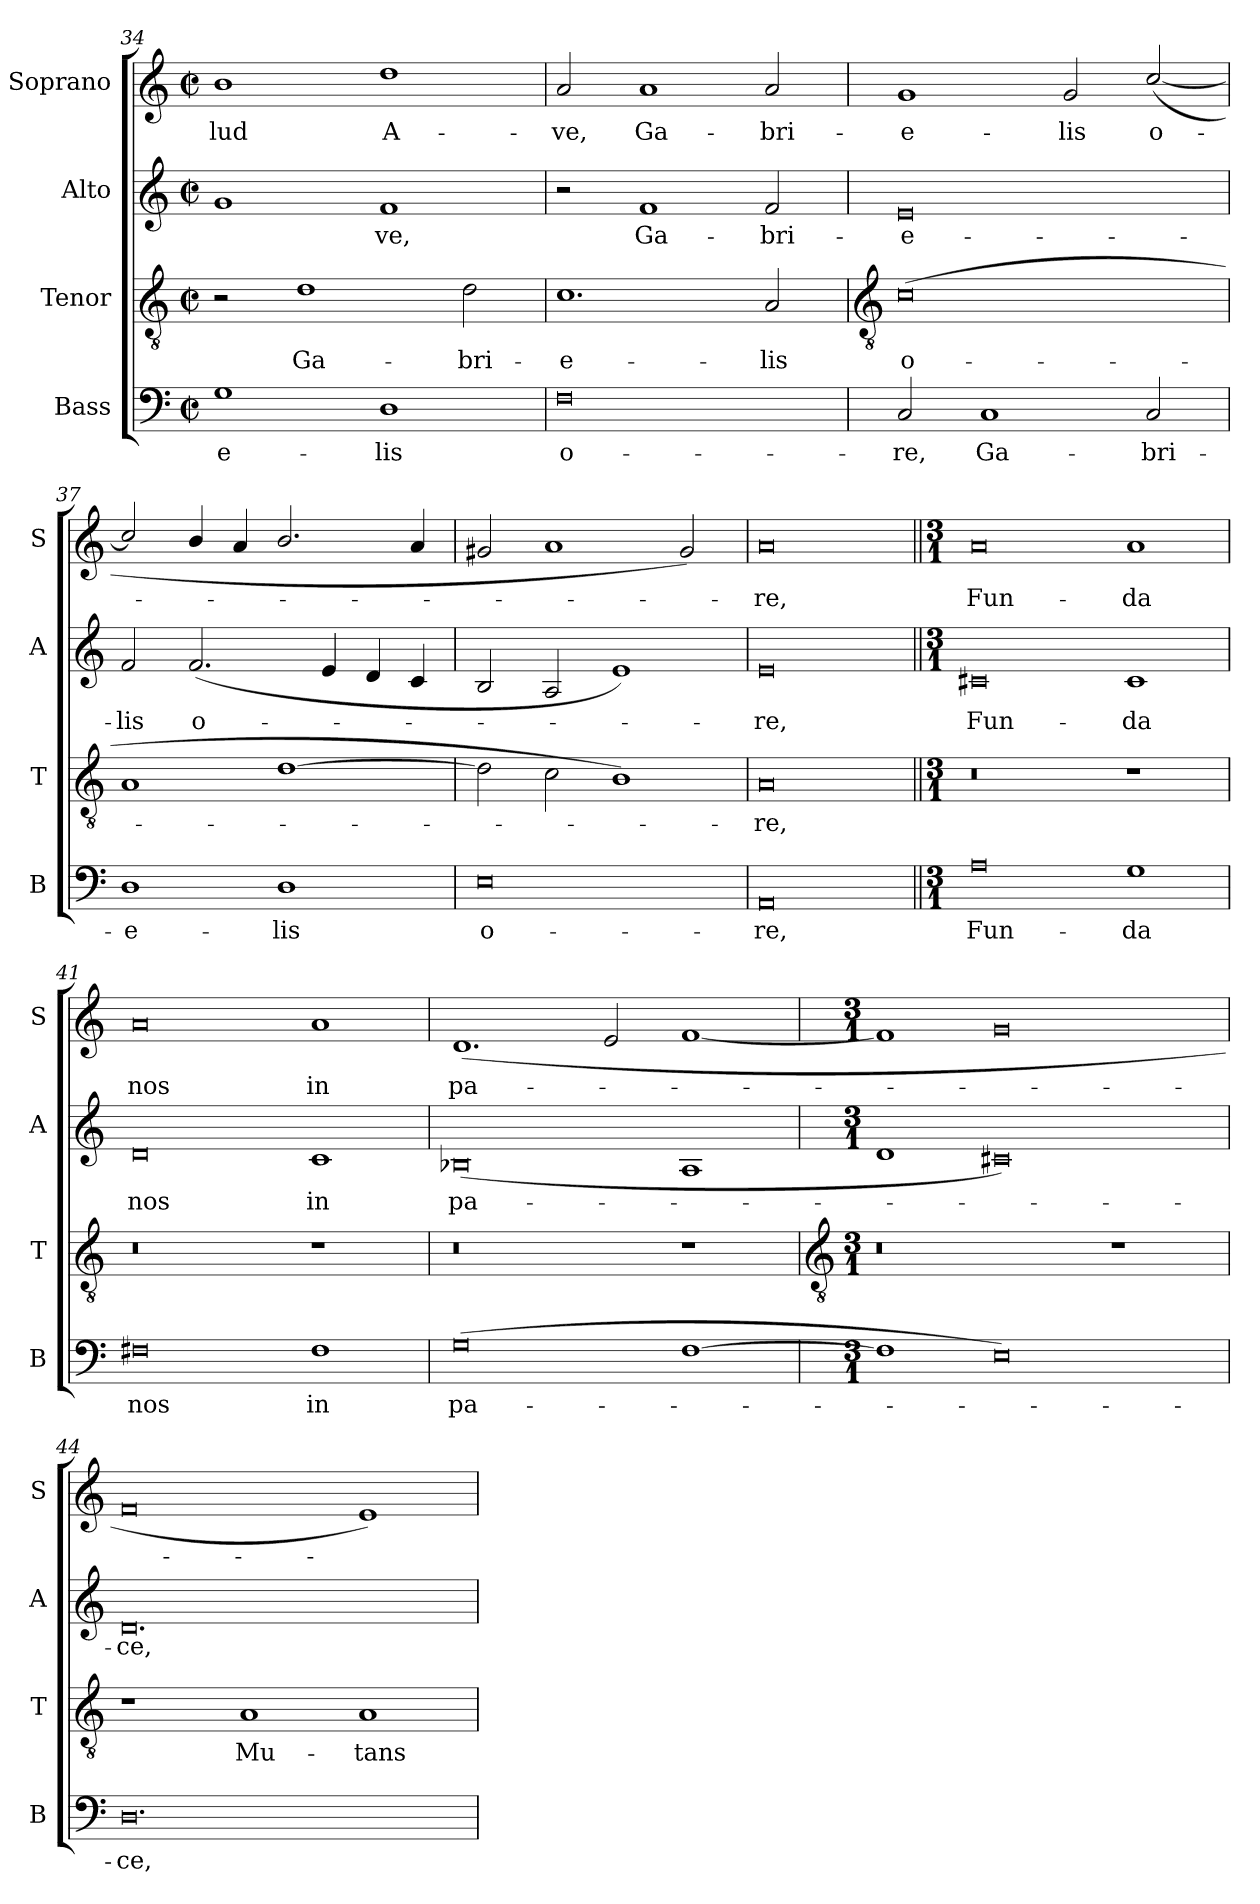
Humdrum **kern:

**kern	**text	**kern	**text	**kern	**text	**kern	**text
*part4	*part4	*part3	*part3	*part2	*part2	*part1	*part1
*staff4	*staff4	*staff3	*staff3	*staff2	*staff2	*staff1	*staff1
*I"Bass	*	*I"Tenor	*	*I"Alto	*	*I"Soprano	*
*I'B	*	*I'T	*	*I'A	*	*I'S	*
*clefF4	*	*clefGv2	*	*clefG2	*	*clefG2	*
*k[]	*	*k[]	*	*k[]	*	*k[]	*
*C:	*	*C:	*	*C:	*	*C:	*
*M4/2	*	*M4/2	*	*M4/2	*	*M4/2	*
*met(c|)	*	*met(c|)	*	*met(c|)	*	*met(c|)	*
=34	=34	=34	=34	=34	=34	=34	=34
!	!LO:LY:b	!	!	!	!	!	!LO:LY:b
1G	-e-	2r	.	1g	.	1b	-lud
!	!	!	!LO:LY:b	!	!	!	!
.	.	1d	Ga-	.	.	.	.
!	!LO:LY:b	!	!	!	!LO:LY:b	!	!LO:LY:b
1D	-lis	.	.	1f	ve,	1dd	A-
!	!	!	!LO:LY:b	!	!	!	!
.	.	2d	-bri-	.	.	.	.
=35	=35	=35	=35	=35	=35	=35	=35
!	!LO:LY:b	!	!LO:LY:b	!	!	!	!LO:LY:b
0F	o-	1.c	-e-	2r	.	2a	-ve,
!	!	!	!	!	!LO:LY:b	!	!LO:LY:b
.	.	.	.	1f	Ga-	1a	Ga-
!	!	!	!LO:LY:b	!	!LO:LY:b	!	!LO:LY:b
.	.	2A	-lis	2f	-bri-	2a	-bri-
!!LO:LB:g=z
=36	=36	=36	=36	=36	=36	=36	=36
*	*	*clefGv2	*	*	*	*	*
!	!LO:LY:b	!	!LO:LY:b	!	!LO:LY:b	!	!LO:LY:b
2C	-re,	(>0c	o-	0e	-e-	1g	-e-
!	!LO:LY:b	!	!	!	!	!	!
1C	Ga-	.	.	.	.	.	.
!	!	!	!	!	!	!	!LO:LY:b
.	.	.	.	.	.	2g	-lis
!	!LO:LY:b	!	!	!	!	!	!LO:LY:b
2C	-bri-	.	.	.	.	(<[2cc/	o-
=37	=37	=37	=37	=37	=37	=37	=37
!	!LO:LY:b	!	!	!	!LO:LY:b	!	!
1D	-e-	1A	.	2f	-lis	2cc/]	.
!	!	!	!	!	!LO:LY:b	!	!
.	.	.	.	(<2.f	o-	4b/	.
.	.	.	.	.	.	4a	.
!	!LO:LY:b	!	!	!	!	!	!
1D	-lis	[1d	.	.	.	2.b/	.
.	.	.	.	4e	.	.	.
.	.	.	.	4d	.	.	.
.	.	.	.	4c	.	4a	.
=38	=38	=38	=38	=38	=38	=38	=38
!	!LO:LY:b	!	!	!	!	!	!
0E	o-	2d]	.	2B	.	2g#X	.
.	.	2c	.	2A	.	1a	.
.	.	1B)	.	1e)	.	.	.
.	.	.	.	.	.	2g#)	.
=39	=39	=39	=39	=39	=39	=39	=39
!	!LO:LY:b	!	!LO:LY:b	!	!LO:LY:b	!	!LO:LY:b
0AA	-re,	0A	re,	0e	re,	0a	re,
=40||	=40||	=40||	=40||	=40||	=40||	=40||	=40||
*M3/1	*	*M3/1	*	*M3/1	*	*M3/1	*
!	!LO:LY:b	!	!	!	!LO:LY:b	!	!LO:LY:b
0A	Fun-	0r	.	0c#X	Fun-	0a	Fun-
!	!LO:LY:b	!	!	!	!LO:LY:b	!	!LO:LY:b
1G	-da	1r	.	1c#	-da	1a	-da
=41	=41	=41	=41	=41	=41	=41	=41
!	!LO:LY:b	!	!	!	!LO:LY:b	!	!LO:LY:b
0F#X	nos	0r	.	0d	nos	0a	nos
!	!LO:LY:b	!	!	!	!LO:LY:b	!	!LO:LY:b
1F#	in	1r	.	1c	in	1a	in
=42	=42	=42	=42	=42	=42	=42	=42
!	!LO:LY:b	!	!	!	!LO:LY:b	!	!LO:LY:b
(>0G	pa-	0r	.	(<0B-X	pa-	(<1.d	pa-
.	.	.	.	.	.	2e	.
[1F	.	1r	.	1A	.	[1f	.
!!LO:LB:g=z
=43	=43	=43	=43	=43	=43	=43	=43
*	*	*clefGv2	*	*	*	*	*
*M3/1	*	*M3/1	*	*M3/1	*	*M3/1	*
1F]	.	0r	.	1d	.	1f]	.
0E)	.	.	.	0c#X)	.	0g	.
.	.	1r	.	.	.	.	.
=44	=44	=44	=44	=44	=44	=44	=44
!	!LO:LY:b	!	!	!	!LO:LY:b	!	!
0.D	ce,	1r	.	0.d	ce,	0f	.
!	!	!	!LO:LY:b	!	!	!	!
.	.	1A	Mu-	.	.	.	.
!	!	!	!LO:LY:b	!	!	!	!
.	.	1A	-tans	.	.	1e)	.
=	=	=	=	=	=	=	=
*-	*-	*-	*-	*-	*-	*-	*-
